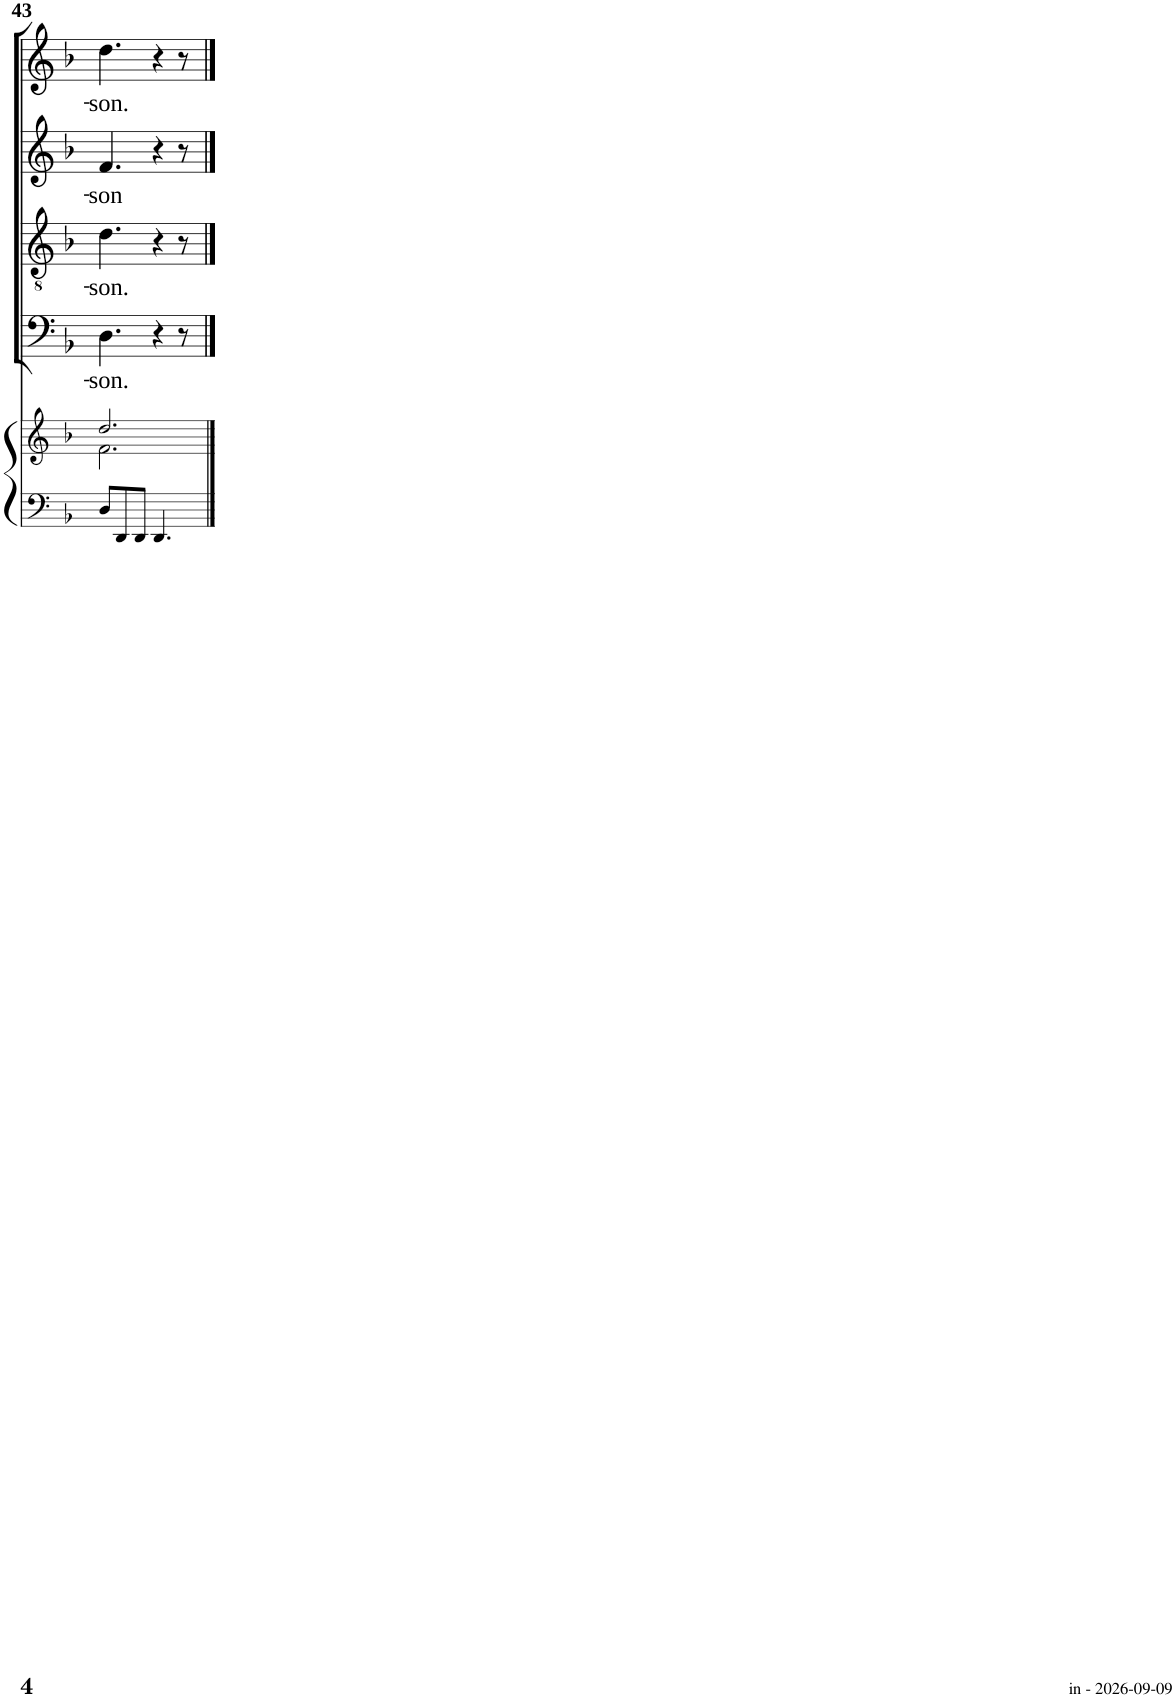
**kern	**kern	**kern	**text	**kern	**text	**kern	**text	**kern	**text
*part5	*part5	*part4	*part4	*part3	*part3	*part2	*part2	*part1	*part1
*staff6	*staff5	*staff4	*staff4	*staff3	*staff3	*staff2	*staff2	*staff1	*staff1
*I"Organ	*	*I"Bass	*	*I"Tenor	*	*I"Alto	*	*I"Soprano	*
!!LO:PB:g=z
*clefF4	*clefG2	*clefF4	*	*clefGv2	*	*clefG2	*	*clefG2	*
*k[b-]	*k[b-]	*k[b-]	*	*k[b-]	*	*k[b-]	*	*k[b-]	*
*M6/8	*M6/8	*M6/8	*	*M6/8	*	*M6/8	*	*M6/8	*
=43	=43	=43	=43	=43	=43	=43	=43	=43	=43
*	*^	*	*	*	*	*	*	*	*
!	!	!	!	!LO:LY:b	!	!LO:LY:b	!	!LO:LY:b	!	!LO:LY:b
8D/L	2.dd/	2.f\	4.D\	-son.	4.d\	-son.	4.f/	-son	4.dd\	-son.
8DD/	.	.	.	.	.	.	.	.	.	.
8DD/J	.	.	.	.	.	.	.	.	.	.
4.DD/	.	.	4r	.	4r	.	4r	.	4r	.
.	.	.	8r	.	8r	.	8r	.	8r	.
*	*v	*v	*	*	*	*	*	*	*	*
==	==	==	==	==	==	==	==	==	==
*-	*-	*-	*-	*-	*-	*-	*-	*-	*-
